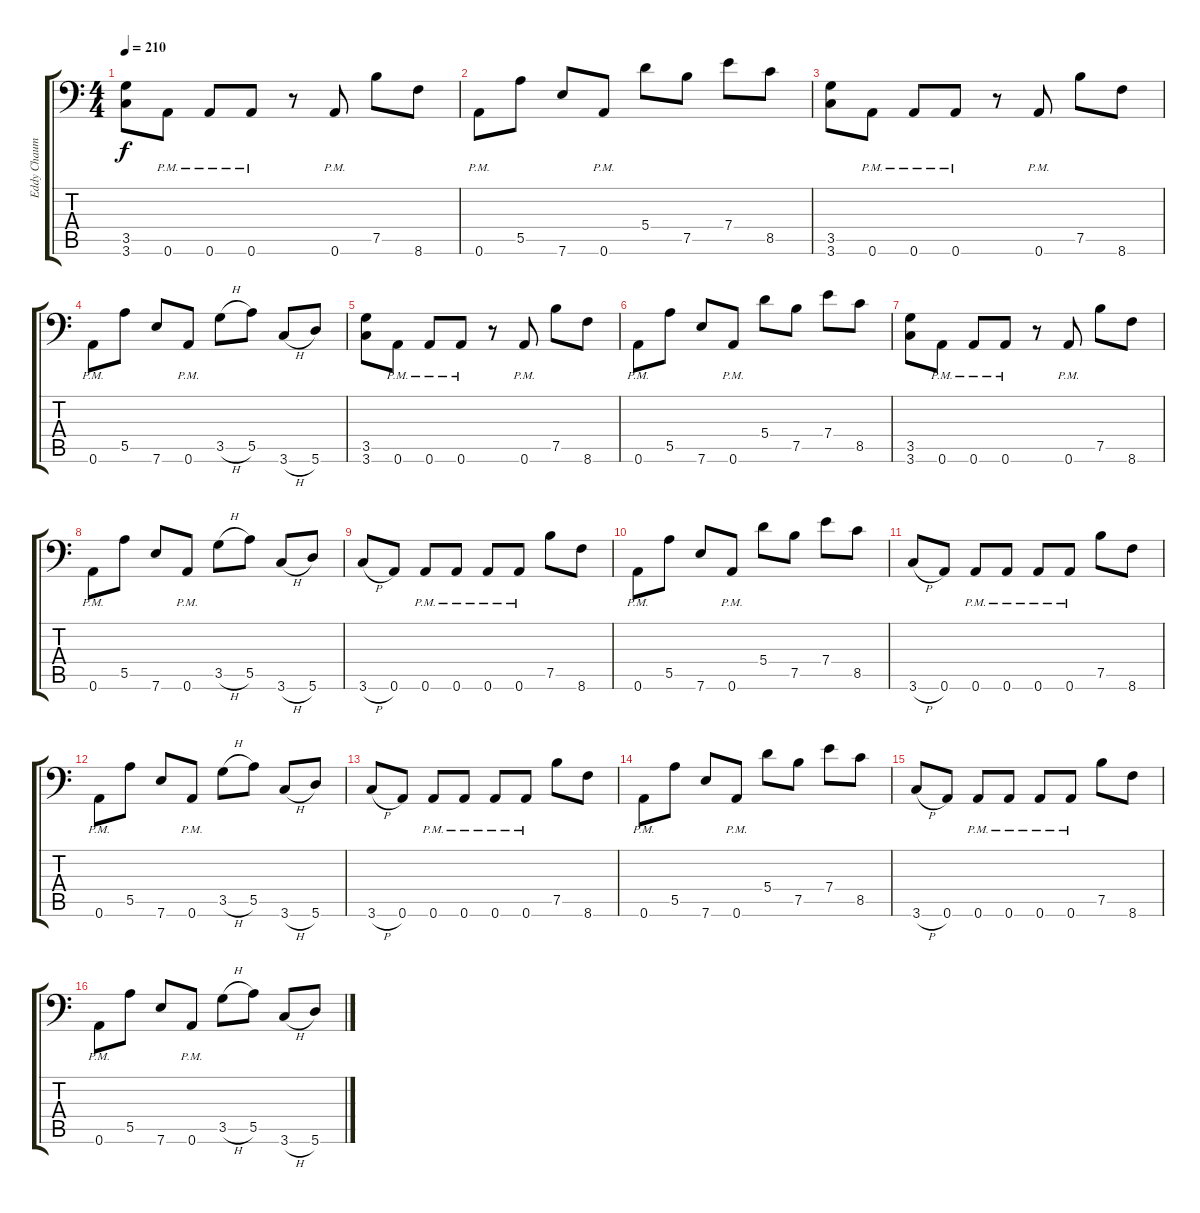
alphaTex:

\track ("Eddy Chaumulot (Rythm)" "Eddy Chaum") {instrument distortionguitar}
\staff {score tabs}
\tuning (B3 Gb3 D3 A2 E2 A1) {hide}
\ts (4 4)
\tempo 210
\clef f4
\ks c
(3.5 3.6).8{dy f} 0.6{pm}.8 0.6{pm}.8 0.6{pm}.8 r.8 0.6{pm}.8 7.5.8 8.6.8 |
0.6{pm}.8 5.5.8 7.6.8 0.6{pm}.8 5.4.8 7.5.8 7.4.8 8.5.8 |
(3.5 3.6).8 0.6{pm}.8 0.6{pm}.8 0.6{pm}.8 r.8 0.6{pm}.8 7.5.8 8.6.8 |
0.6{pm}.8 5.5.8 7.6.8 0.6{pm}.8 3.5{h}.8 5.5.8 3.6{h}.8 5.6.8 |
(3.5 3.6).8 0.6{pm}.8 0.6{pm}.8 0.6{pm}.8 r.8 0.6{pm}.8 7.5.8 8.6.8 |
0.6{pm}.8 5.5.8 7.6.8 0.6{pm}.8 5.4.8 7.5.8 7.4.8 8.5.8 |
(3.5 3.6).8 0.6{pm}.8 0.6{pm}.8 0.6{pm}.8 r.8 0.6{pm}.8 7.5.8 8.6.8 |
0.6{pm}.8 5.5.8 7.6.8 0.6{pm}.8 3.5{h}.8 5.5.8 3.6{h}.8 5.6.8 |
3.6{h}.8 0.6.8 0.6{pm}.8 0.6{pm}.8 0.6{pm}.8 0.6{pm}.8 7.5.8 8.6.8 |
0.6{pm}.8 5.5.8 7.6.8 0.6{pm}.8 5.4.8 7.5.8 7.4.8 8.5.8 |
3.6{h}.8 0.6.8 0.6{pm}.8 0.6{pm}.8 0.6{pm}.8 0.6{pm}.8 7.5.8 8.6.8 |
0.6{pm}.8 5.5.8 7.6.8 0.6{pm}.8 3.5{h}.8 5.5.8 3.6{h}.8 5.6.8 |
3.6{h}.8 0.6.8 0.6{pm}.8 0.6{pm}.8 0.6{pm}.8 0.6{pm}.8 7.5.8 8.6.8 |
0.6{pm}.8 5.5.8 7.6.8 0.6{pm}.8 5.4.8 7.5.8 7.4.8 8.5.8 |
3.6{h}.8 0.6.8 0.6{pm}.8 0.6{pm}.8 0.6{pm}.8 0.6{pm}.8 7.5.8 8.6.8 |
0.6{pm}.8 5.5.8 7.6.8 0.6{pm}.8 3.5{h}.8 5.5.8 3.6{h}.8 5.6.8
